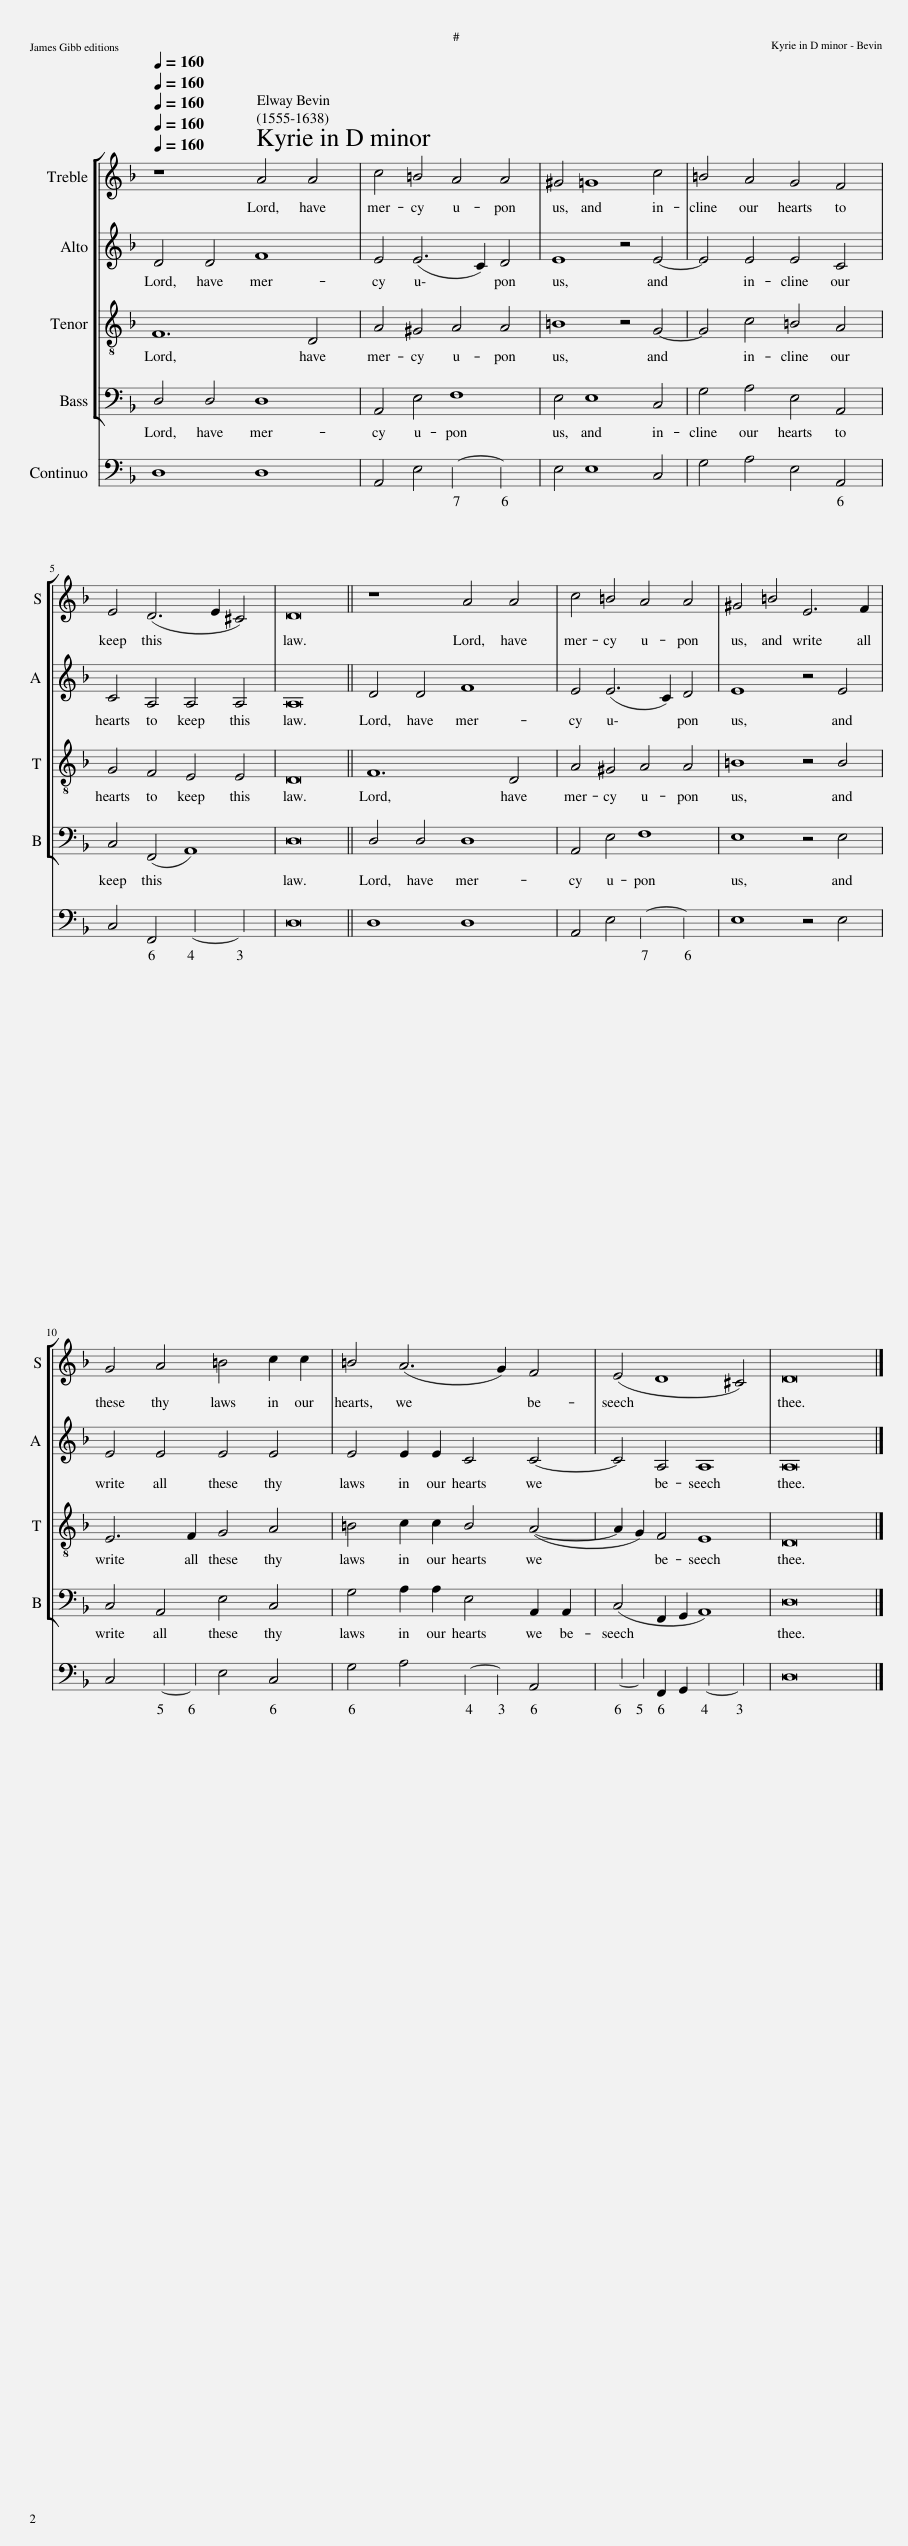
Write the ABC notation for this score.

X:1
%%score [ 1 2 3 4 ] 5
L:1/8
Q:1/4=160
M:none
I:linebreak $
K:F
V:1 treble
V:2 treble
V:3 treble-8
V:4 bass
V:5 bass
V:1
 z8 A4 A4 | c4 =B4 A4 A4 | ^G4 =G8 c4 | =B4 A4 G4 F4 |$ E4 (D6 E2 ^C4) | %5
 D16 || z8 A4 A4 | c4 =B4 A4 A4 | ^G4 =B4 E6 F2 |$ G4 A4 =B4 c2 c2 | %10
 =B4 (A6 G2) F4 | (E4 D8 ^C4) | D16 |] %13
V:2
 D4 D4 F8 | E4 (E6 C2) D4 | E8 z4 E4- | E4 E4 E4 C4 |$ C4 A,4 A,4 A,4 | %5
 A,16 || D4 D4 F8 | E4 (E6 C2) D4 | E8 z4 E4 |$ E4 E4 E4 E4 | %10
 E4 E2 E2 C4 C4- | C4 A,4 A,8 | A,16 |] %13
V:3
 F12 D4 | A4 ^G4 A4 A4 | =B8 z4 G4- | G4 c4 =B4 A4 |$ G4 F4 E4 E4 | %5
 D16 || F12 D4 | A4 ^G4 A4 A4 | =B8 z4 B4 |$ E6 F2 G4 A4 | %10
 =B4 c2 c2 B4 (A4- | A2 G2) F4 E8 | D16 |] %13
V:4
 D,4 D,4 D,8 | A,,4 E,4 F,8 | E,4 E,8 C,4 | G,4 A,4 E,4 A,,4 |$ C,4 (F,,4 A,,8) | %5
 D,16 || D,4 D,4 D,8 | A,,4 E,4 F,8 | E,8 z4 E,4 |$ C,4 A,,4 E,4 C,4 | %10
 G,4 A,2 A,2 E,4 A,,2 A,,2 | (C,4 F,,2 G,,2 A,,8) | D,16 |] %13
V:5
 D,8 D,8 | A,,4 E,4 x4- x4 | E,4 E,8 C,4 | G,4 A,4 E,4 A,,4 |$ C,4 F,,4 x4- x4 | %5
 D,16 || D,8 D,8 | A,,4 E,4 x4- x4 | E,8 z4 E,4 |$ C,4 x2- x2 E,4 C,4 | %10
 G,4 A,4 x2- x2 A,,4 | x2- x2 F,,2 G,,2 x4- x4 | D,16 |] %13
